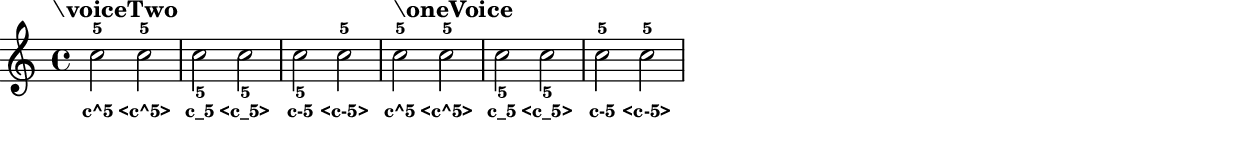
%% Generated by lilypond-book
%% Options: [exampleindent=10.16\mm,indent=0\mm,line-width=160\mm]
\include "lilypond-book-preamble.ly"


% ****************************************************************
% Start cut-&-pastable-section
% ****************************************************************

#(ly:set-option 'eps-box-padding 3.000000)



\paper {
  indent = 0\mm
  line-width = 160\mm
  % offset the left padding, also add 1mm as lilypond creates cropped
  % images with a little space on the right
  line-width = #(- line-width (* mm  3.000000) (* mm 1))
}

\layout {
  
}




% ****************************************************************
% ly snippet:
% ****************************************************************
\sourcefilename "/lilypond-2.24.3/input/regression/fingering-directions.ly"
\sourcefileline 0
\version "2.19.21"

\header {
  texidoc = "Fingering directions in directed and undirected contexts."
}

\layout { ragged-right= ##t }

{
  \relative
  \new Voice {
    \tempo "\\voiceTwo"
    \voiceTwo
    c''2^5 <c^5>
    c_5 <c_5>
    c-5 <c-5>
    \tempo "\\oneVoice"
    \oneVoice
    c^5 <c^5>
    c_5 <c_5>
    c-5 <c-5>
  } \addlyrics {
    \override LyricText . font-size = #-2
    \override LyricText . font-series = #'bold
    "c^5" "<c^5>"
    "c_5" "<c_5>"
    "c-5" "<c-5>"
    "c^5" "<c^5>"
    "c_5" "<c_5>"
    "c-5" "<c-5>"
  }
}



% ****************************************************************
% end ly snippet
% ****************************************************************
